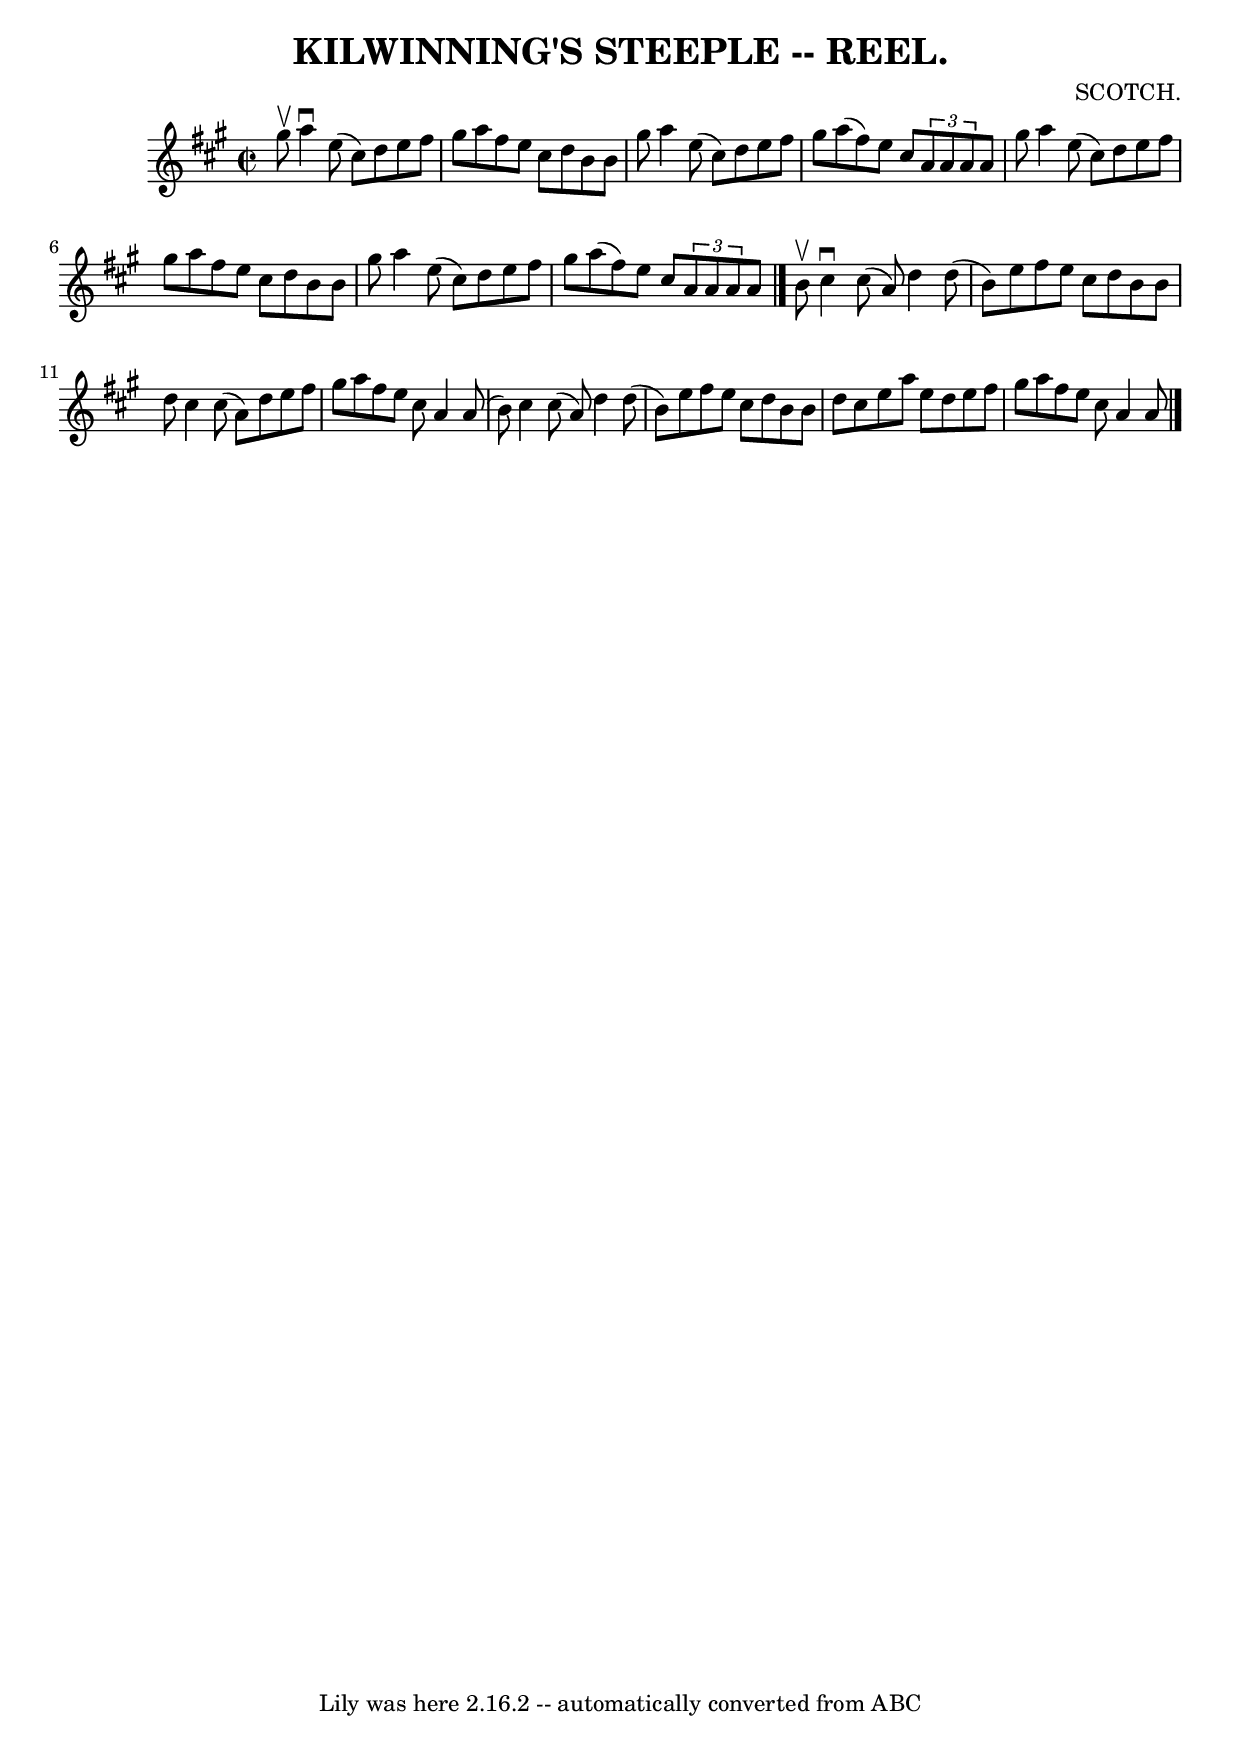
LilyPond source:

\version "2.16.2"
\include "Mammoth.ily"
\header {
  %% book = "Coles 43.3"
  composer = "SCOTCH."
  crossRefNumber = "1"
  footnotes = ""
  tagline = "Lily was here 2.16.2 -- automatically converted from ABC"
  title = "KILWINNING'S STEEPLE -- REEL."

}
voicedefault =  {


  \override Staff.TimeSignature #'style = #'C
  \time 2/2 
  \key a \major
  gis''8^\upbow |
  a''4^\downbow e''8 (
  cis''8) d''8 e''8 fis''8 gis''8  |
  a''8 fis''8    
  e''8 cis''8 d''8 b'8 b'8 gis''8  |
  a''4 e''8 (
  cis''8) d''8 e''8 fis''8 gis''8  |
  a''8 (fis''8)   
  e''8 cis''8    \times 2/3 { a'8 a'8 a'8  
			    } a'8 gis''8  |
  
  a''4 e''8 (cis''8) d''8 e''8 fis''8 gis''8  |
  
  a''8 fis''8 e''8 cis''8 d''8 b'8 b'8 gis''8  |
  
  a''4 e''8 (cis''8) d''8 e''8 fis''8 gis''8  |
  a''8 
  (fis''8) e''8 cis''8    \times 2/3 { a'8 a'8 a'8  
				     } a'8  
  \bar "|." b'8^\upbow |
  cis''4^\downbow cis''8 (a'8)   
  d''4 d''8 (b'8) |
  e''8 fis''8 e''8 cis''8 d''8    
  b'8 b'8 d''8  |
  cis''4 cis''8 (a'8) d''8 e''8    
  fis''8 gis''8  |
  a''8 fis''8 e''8 cis''8 a'4 a'8 (
  b'8) |
  cis''4 cis''8 (a'8) d''4 d''8 (b'8) 
  |
  e''8 fis''8 e''8 cis''8 d''8 b'8 b'8 d''8  
  |
  cis''8 e''8 a''8 e''8 d''8 e''8 fis''8 gis''8  
  |
  a''8 fis''8 e''8 cis''8 a'4 a'8  \bar "|."   

}

\score{
  <<

    \context Staff="default"
    {
      \voicedefault 
      
    }

  >>
  \layout {
    
  }
  \midi {
  }

}
